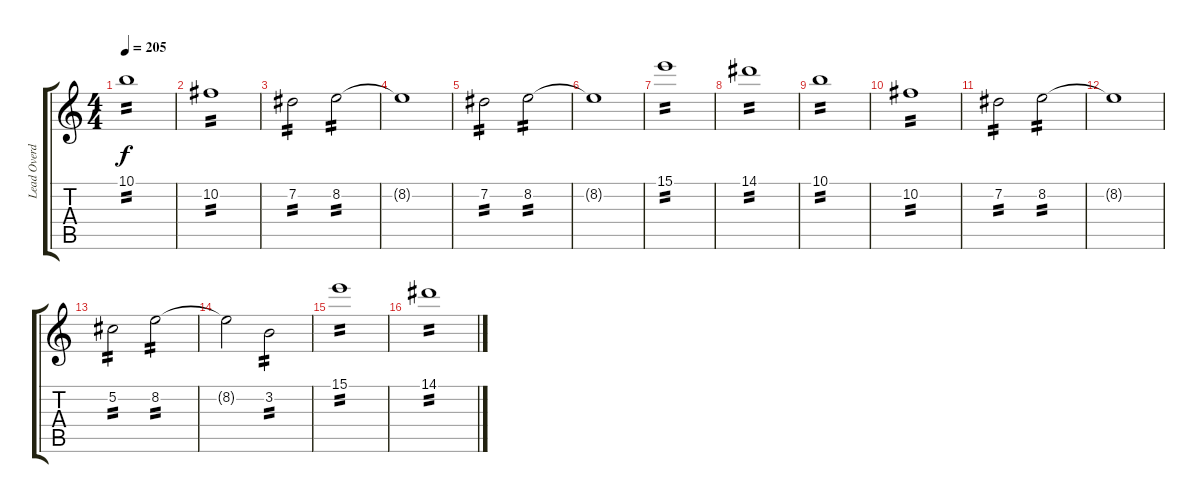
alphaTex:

\track ("Lead Overdub" "Lead Overd") {instrument distortionguitar}
\staff {score tabs}
\tuning (Db4 Ab3 E3 B2 Gb2 Db2) {hide}
\ts (4 4)
\tempo 205
\clef g2
\ks c
10.1.1{tp 2 dy f} |
10.2.1{tp 2} |
7.2.2{tp 2} 8.2.2{tp 2} |
8.2{t}.1 |
7.2.2{tp 2} 8.2.2{tp 2} |
8.2{t}.1 |
15.1.1{tp 2} |
14.1.1{tp 2} |
10.1.1{tp 2} |
10.2.1{tp 2} |
7.2.2{tp 2} 8.2.2{tp 2} |
8.2{t}.1 |
5.2.2{tp 2} 8.2.2{tp 2} |
8.2{t}.2 3.2.2{tp 2} |
15.1.1{tp 2} |
14.1.1{tp 2}
